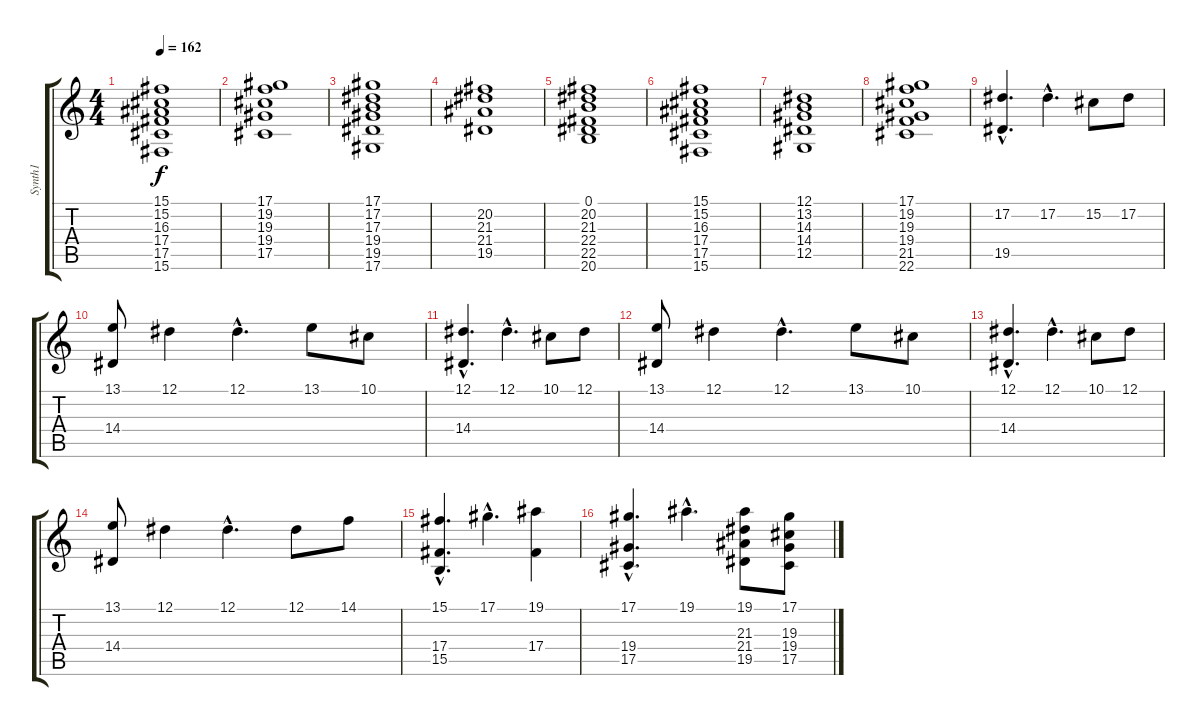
\track ("Synth1" "Synth1") {instrument stringensemble1}
\staff {score tabs}
\tuning (Eb4 Bb3 Gb3 Db3 Ab2 Eb2) {hide}
\ts (4 4)
\tempo 162
\clef g2
\ks c
(15.1 15.2 16.3 17.4 17.5 15.6).1{dy f} |
(17.1 19.2 19.3 19.4 17.5).1 |
(17.1 17.2 17.3 19.4 19.5 17.6).1 |
(20.2 21.3 21.4 19.5).1 |
(0.1 20.2 21.3 22.4 22.5 20.6).1 |
(15.1 15.2 16.3 17.4 17.5 15.6).1 |
(12.1 13.2 14.3 14.4 12.5).1 |
(17.1 19.2 19.3 19.4 21.5 22.6).1 |
(17.2{hac} 19.5).4{d} 17.2{hac}.4{d} 15.2.8 17.2.8 |
(13.1 14.4).8 12.1.4 12.1{hac}.4{d} 13.1.8 10.1.8 |
(12.1{hac} 14.4).4{d} 12.1{hac}.4{d} 10.1.8 12.1.8 |
(13.1 14.4).8 12.1.4 12.1{hac}.4{d} 13.1.8 10.1.8 |
(12.1{hac} 14.4).4{d} 12.1{hac}.4{d} 10.1.8 12.1.8 |
(13.1 14.4).8 12.1.4 12.1{hac}.4{d} 12.1.8 14.1.8 |
(15.1{hac} 17.4{hac} 15.5).4{d} 17.1{hac}.4{d} (19.1 17.4).4 |
(17.1{hac} 19.4{hac} 17.5{hac}).4{d} 19.1{hac}.4{d} (19.1 21.3 21.4 19.5).8 (17.1 19.3 19.4 17.5).8
